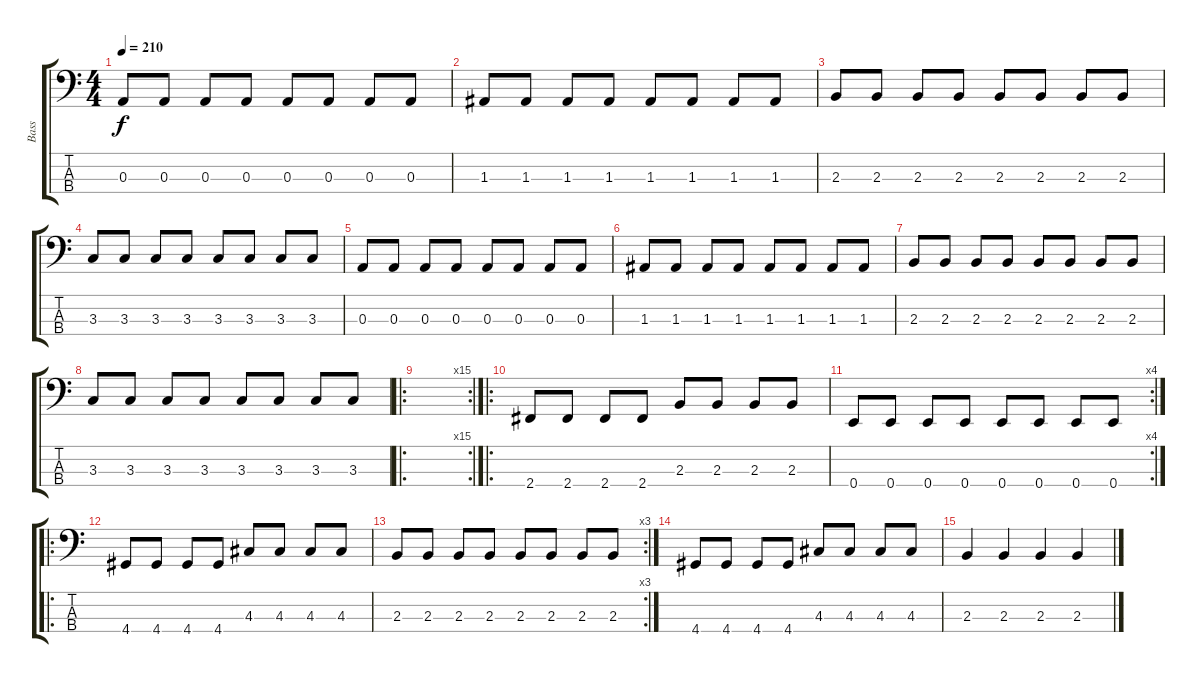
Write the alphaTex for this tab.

\track ("Bass" "Bass") {instrument electricbasspick}
\staff {score tabs}
\tuning (G2 D2 A1 E1) {hide}
\ts (4 4)
\tempo 210
\clef f4
\ks c
0.3.8{dy f} 0.3.8 0.3.8 0.3.8 0.3.8 0.3.8 0.3.8 0.3.8 |
1.3.8 1.3.8 1.3.8 1.3.8 1.3.8 1.3.8 1.3.8 1.3.8 |
2.3.8 2.3.8 2.3.8 2.3.8 2.3.8 2.3.8 2.3.8 2.3.8 |
3.3.8 3.3.8 3.3.8 3.3.8 3.3.8 3.3.8 3.3.8 3.3.8 |
0.3.8 0.3.8 0.3.8 0.3.8 0.3.8 0.3.8 0.3.8 0.3.8 |
1.3.8 1.3.8 1.3.8 1.3.8 1.3.8 1.3.8 1.3.8 1.3.8 |
2.3.8 2.3.8 2.3.8 2.3.8 2.3.8 2.3.8 2.3.8 2.3.8 |
3.3.8 3.3.8 3.3.8 3.3.8 3.3.8 3.3.8 3.3.8 3.3.8 |
\ro
\rc 15
|
\ro
2.4.8 2.4.8 2.4.8 2.4.8 2.3.8 2.3.8 2.3.8 2.3.8 |
\rc 4
0.4.8 0.4.8 0.4.8 0.4.8 0.4.8 0.4.8 0.4.8 0.4.8 |
\ro
4.4.8 4.4.8 4.4.8 4.4.8 4.3.8 4.3.8 4.3.8 4.3.8 |
\rc 3
2.3.8 2.3.8 2.3.8 2.3.8 2.3.8 2.3.8 2.3.8 2.3.8 |
4.4.8 4.4.8 4.4.8 4.4.8 4.3.8 4.3.8 4.3.8 4.3.8 |
2.3.4 2.3.4 2.3.4 2.3.4
